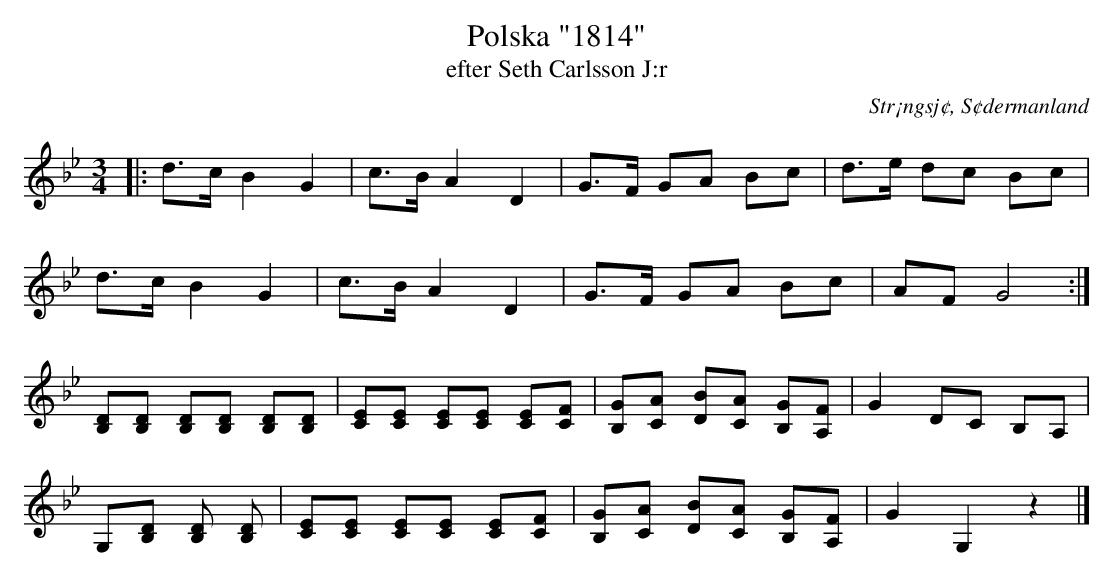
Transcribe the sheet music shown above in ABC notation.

X:1
T: Polska "1814"
T: efter Seth Carlsson J:r
O: Str¡ngsj¢, S¢dermanland
M: 3/4
L: 1/16
K: Bb
|: d3c B4 G4 | c3B A4 D4 | G3F G2A2 B2c2 | d3e d2c2 B2c2 |
d3c B4 G4 | c3B A4 D4 | G3F G2A2 B2c2 | A2F2 G8 :|
[D2B,2][D2B,2] [D2B,2][D2B,2] [D2B,2][D2B,2] | [C2E2][C2E2] [C2E2][C2E2] [C2E2][C2F2] | [B,2G2][C2A2] [D2B2][C2A2] [B,2G2][A,2F2] | G4 D2C2 B,2A,2 |
G,2[D2B,2] [D2B,2] [D2B,2] | [C2E2][C2E2] [C2E2][C2E2] [C2E2][C2F2] | [B,2G2][C2A2] [D2B2][C2A2] [B,2G2][A,2F2] | G4 G,4 z4 |]
